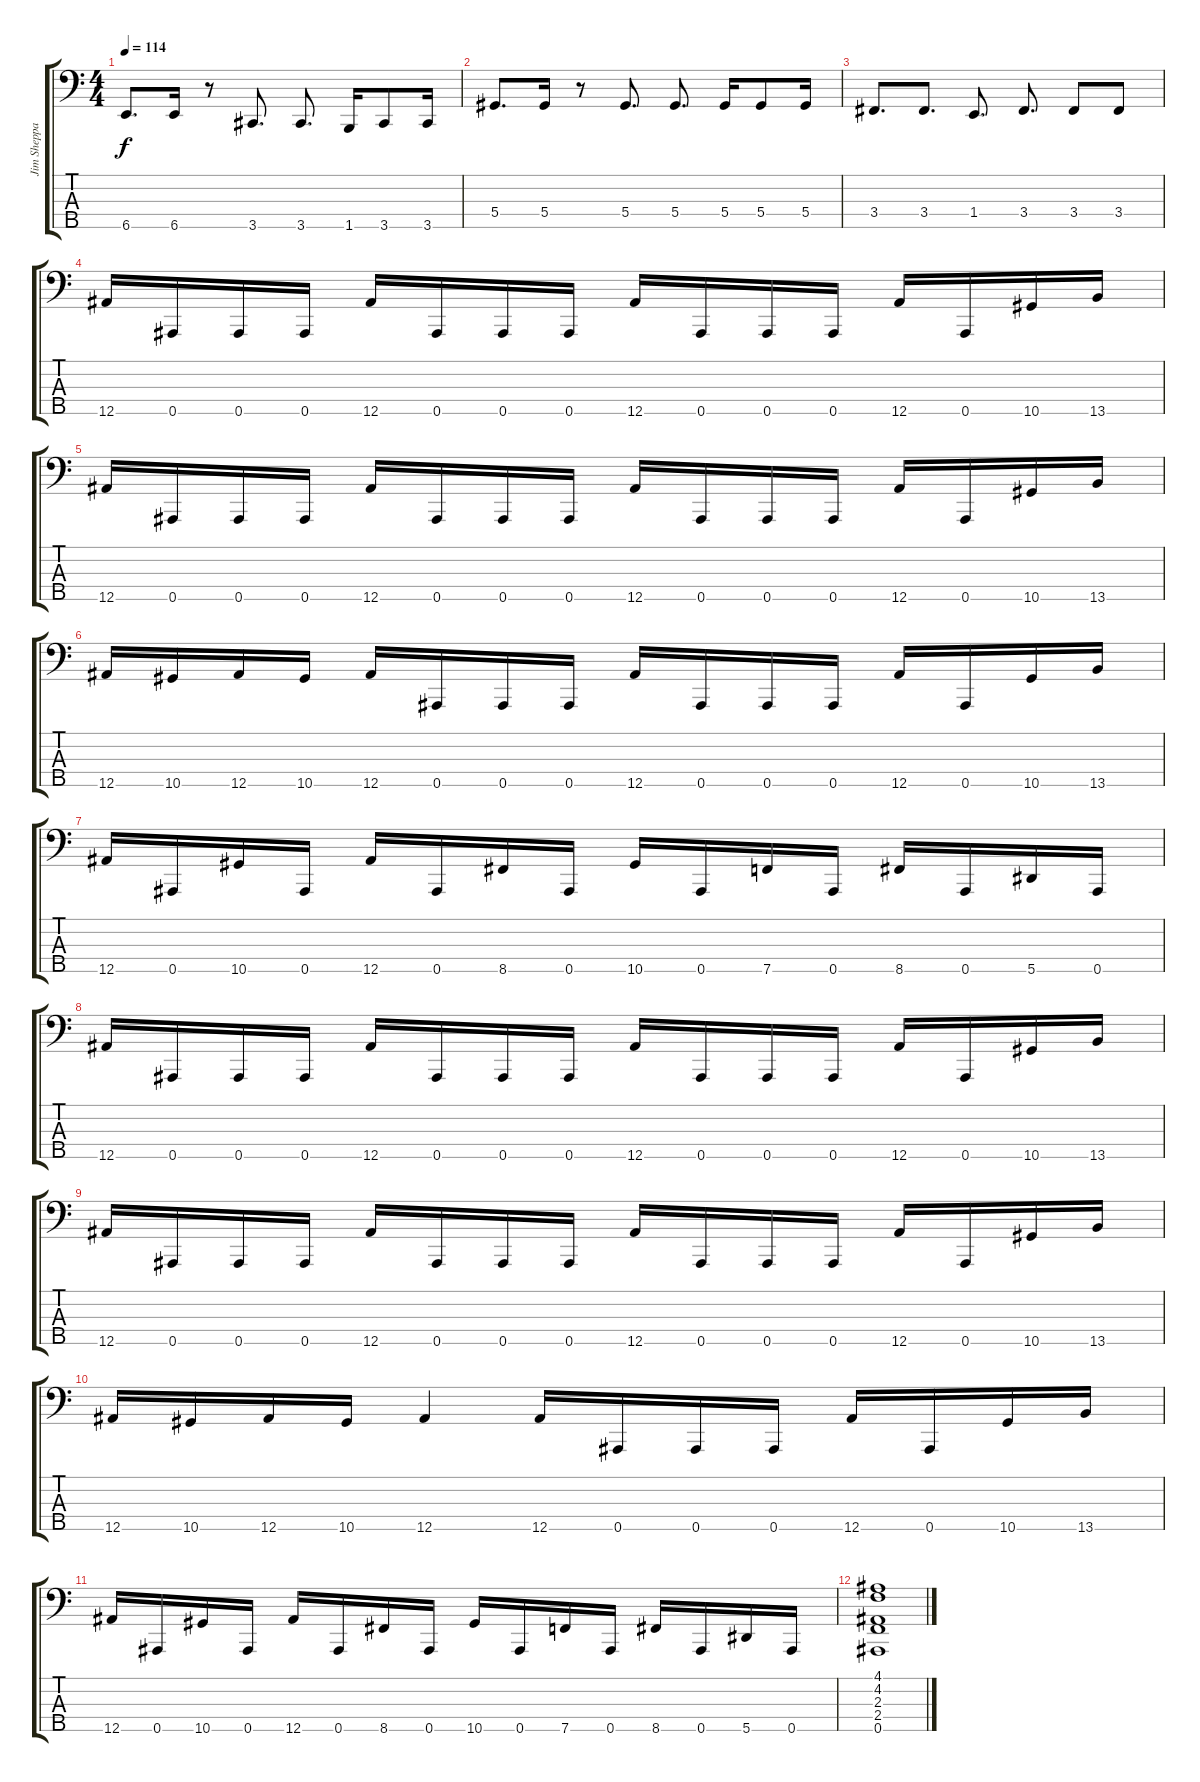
\track ("Jim Sheppard (Bass)" "Jim Sheppa") {instrument electricbasspick}
\staff {score tabs}
\tuning (Gb2 Db2 Ab1 Eb1 Bb0) {hide}
\ts (4 4)
\tempo 114
\clef f4
\ks c
6.5.8{d dy f} 6.5.16 r.8 3.5.8{d} 3.5.8{d} 1.5.16 3.5.8 3.5.16 |
5.4.8{d} 5.4.16 r.8 5.4.8{d} 5.4.8{d} 5.4.16 5.4.8 5.4.16 |
3.4.8{d} 3.4.8{d} 1.4.8{d} 3.4.8{d} 3.4.8 3.4.8 |
12.5.16 0.5.16 0.5.16 0.5.16 12.5.16 0.5.16 0.5.16 0.5.16 12.5.16 0.5.16 0.5.16 0.5.16 12.5.16 0.5.16 10.5.16 13.5.16 |
12.5.16 0.5.16 0.5.16 0.5.16 12.5.16 0.5.16 0.5.16 0.5.16 12.5.16 0.5.16 0.5.16 0.5.16 12.5.16 0.5.16 10.5.16 13.5.16 |
12.5.16 10.5.16 12.5.16 10.5.16 12.5.16 0.5.16 0.5.16 0.5.16 12.5.16 0.5.16 0.5.16 0.5.16 12.5.16 0.5.16 10.5.16 13.5.16 |
12.5.16 0.5.16 10.5.16 0.5.16 12.5.16 0.5.16 8.5.16 0.5.16 10.5.16 0.5.16 7.5.16 0.5.16 8.5.16 0.5.16 5.5.16 0.5.16 |
12.5.16 0.5.16 0.5.16 0.5.16 12.5.16 0.5.16 0.5.16 0.5.16 12.5.16 0.5.16 0.5.16 0.5.16 12.5.16 0.5.16 10.5.16 13.5.16 |
12.5.16 0.5.16 0.5.16 0.5.16 12.5.16 0.5.16 0.5.16 0.5.16 12.5.16 0.5.16 0.5.16 0.5.16 12.5.16 0.5.16 10.5.16 13.5.16 |
12.5.16 10.5.16 12.5.16 10.5.16 12.5.4 12.5.16 0.5.16 0.5.16 0.5.16 12.5.16 0.5.16 10.5.16 13.5.16 |
12.5.16 0.5.16 10.5.16 0.5.16 12.5.16 0.5.16 8.5.16 0.5.16 10.5.16 0.5.16 7.5.16 0.5.16 8.5.16 0.5.16 5.5.16 0.5.16 |
(4.1 4.2 2.3 2.4 0.5).1
